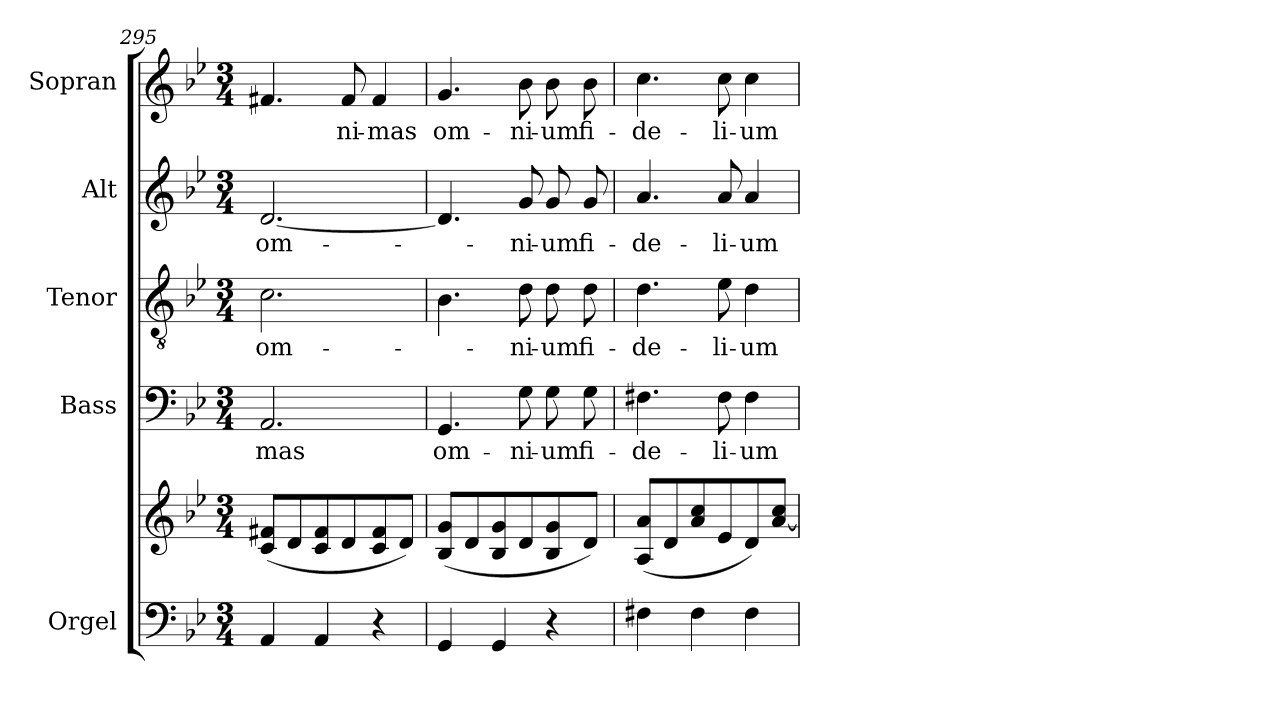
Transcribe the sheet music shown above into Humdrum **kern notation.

**kern	**kern	**kern	**text	**kern	**text	**kern	**text	**kern	**text
*part5	*part5	*part4	*part4	*part3	*part3	*part2	*part2	*part1	*part1
*staff6	*staff5	*staff4	*staff4	*staff3	*staff3	*staff2	*staff2	*staff1	*staff1
*I"Orgel	*	*I"Bass	*	*I"Tenor	*	*I"Alt	*	*I"Sopran	*
*I'Org.	*	*I'B.	*	*I'T.	*	*I'A.	*	*I'S.	*
*clefF4	*clefG2	*clefF4	*	*clefGv2	*	*clefG2	*	*clefG2	*
*k[b-e-]	*k[b-e-]	*k[b-e-]	*	*k[b-e-]	*	*k[b-e-]	*	*k[b-e-]	*
*B-:	*B-:	*B-:	*	*B-:	*	*B-:	*	*B-:	*
*M3/4	*M3/4	*M3/4	*	*M3/4	*	*M3/4	*	*M3/4	*
=295	=295	=295	=295	=295	=295	=295	=295	=295	=295
!	!	!	!LO:LY:b	!	!LO:LY:b	!	!LO:LY:b	!	!
4AA/	(<8c/ 8f#X/L	2.AA/	-mas	2.c\	om-	[2.d/	om-	4.f#X/	.
.	8d/	.	.	.	.	.	.	.	.
4AA/	8c/ 8f#/	.	.	.	.	.	.	.	.
!	!	!	!	!	!	!	!	!	!LO:LY:b
.	8d/	.	.	.	.	.	.	8f#/	-ni-
!	!	!	!	!	!	!	!	!	!LO:LY:b
4r	8c/ 8f#/	.	.	.	.	.	.	4f#/	-mas
.	8d/J)	.	.	.	.	.	.	.	.
!!LO:LB:g=z
=296	=296	=296	=296	=296	=296	=296	=296	=296	=296
!	!	!	!LO:LY:b	!	!	!	!	!	!LO:LY:b
4GG/	(<8B-/ 8g/L	4.GG/	om-	4.B-\	.	4.d/]	.	4.g/	om-
.	8d/	.	.	.	.	.	.	.	.
4GG/	8B-/ 8g/	.	.	.	.	.	.	.	.
!	!	!	!LO:LY:b	!	!LO:LY:b	!	!LO:LY:b	!	!LO:LY:b
.	8d/	8G\	-ni-	8d\	-ni-	8g/	-ni-	8b-\	-ni-
!	!	!	!LO:LY:b	!	!LO:LY:b	!	!LO:LY:b	!	!LO:LY:b
4r	8B-/ 8g/	8G\	-um	8d\	-um	8g/	-um	8b-\	-um
!	!	!	!LO:LY:b	!	!LO:LY:b	!	!LO:LY:b	!	!LO:LY:b
.	8d/J)	8G\	fi-	8d\	fi-	8g/	fi-	8b-\	fi-
=297	=297	=297	=297	=297	=297	=297	=297	=297	=297
!	!	!	!LO:LY:b	!	!LO:LY:b	!	!LO:LY:b	!	!LO:LY:b
4F#X\	(<8A/ 8a/L	4.F#X\	-de-	4.d\	-de-	4.a/	-de-	4.cc\	-de-
.	8d/	.	.	.	.	.	.	.	.
4F#\	8a/ 8cc/	.	.	.	.	.	.	.	.
!	!	!	!LO:LY:b	!	!LO:LY:b	!	!LO:LY:b	!	!LO:LY:b
.	8e-/	8F#\	-li-	8e-\	-li-	8a/	-li-	8cc\	-li-
!	!	!	!LO:LY:b	!	!LO:LY:b	!	!LO:LY:b	!	!LO:LY:b
4F#\	8d/)	4F#\	-um	4d\	-um	4a/	-um	4cc\	-um
.	[8a/ 8cc/J	.	.	.	.	.	.	.	.
=	=	=	=	=	=	=	=	=	=
*-	*-	*-	*-	*-	*-	*-	*-	*-	*-
